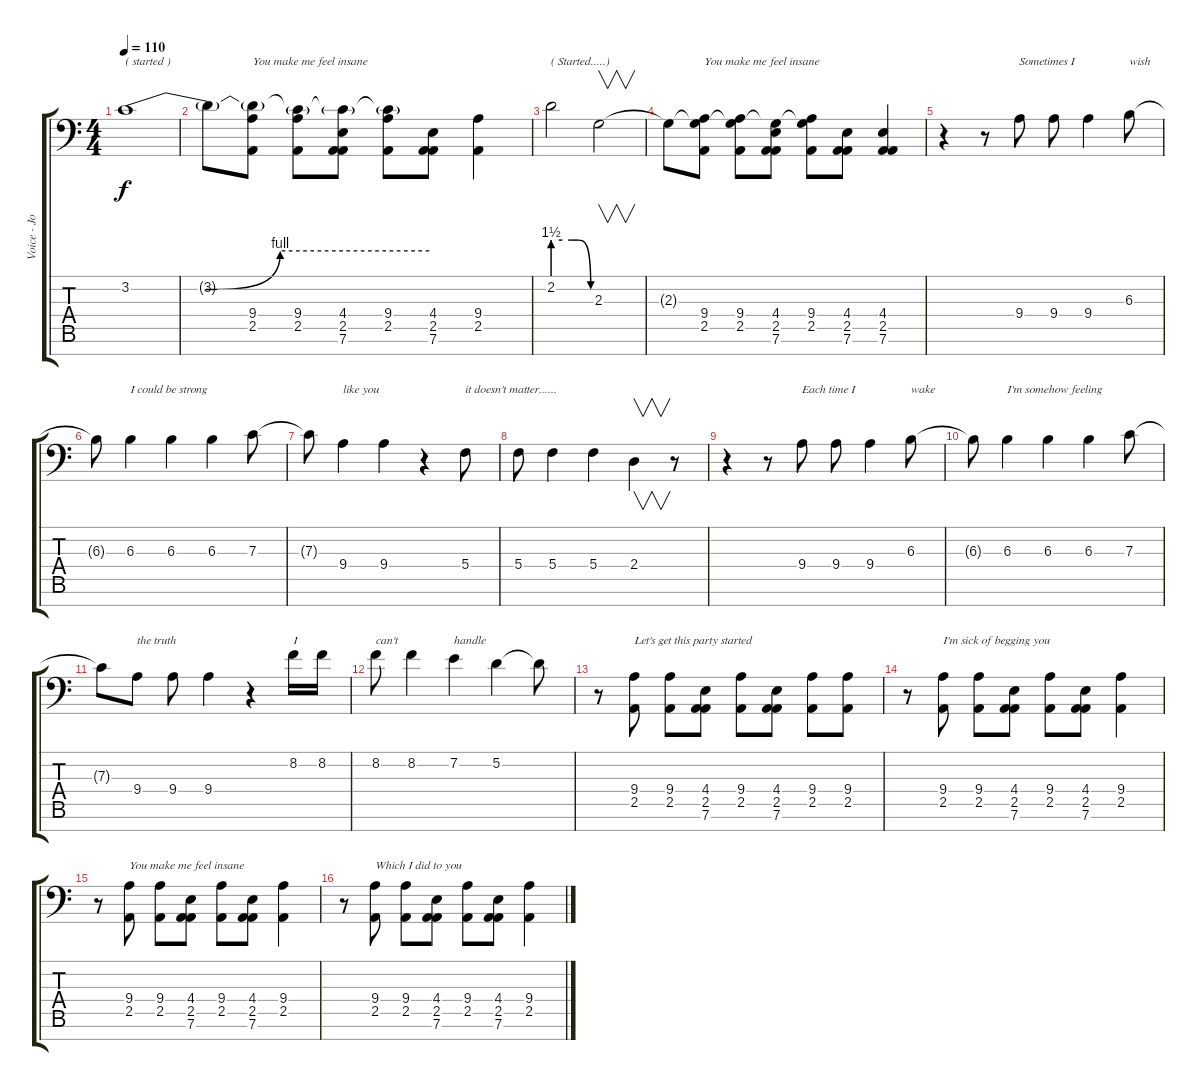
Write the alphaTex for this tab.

\track ("Voice - Jonathan Davis" "Voice - Jo") {instrument bagpipe}
\staff {score tabs}
\tuning (D4 A3 F3 C3 G2 D2 A1) {hide}
\ts (4 4)
\tempo 110
\clef f4
\ks c
3.2{be (custom 0 0 15 0 30 4 60 4)}.1{txt "( started )" dy f} |
3.2{t}.8 (3.2{t} 9.4 2.5).8{txt "You make me feel insane"} (3.2{t} 9.4 2.5).8 (3.2{t} 4.4 2.5 7.6).8 (3.2{t} 9.4 2.5).8 (4.4 2.5 7.6).8 (9.4 2.5).4 |
2.2{be (custom 0 6 15 6 30 6 40 6 60 0)}.2{txt "( Started.....)"} 2.3.2{v} |
2.3{t}.8 (2.3{t} 9.4 2.5).8{txt "You make me feel insane"} (2.3{t} 9.4 2.5).8 (2.3{t} 4.4 2.5 7.6).8 (2.3{t} 9.4 2.5).8 (4.4 2.5 7.6).8 (4.4 2.5 7.6).4 |
r.4 r.8 9.4.8{txt "Sometimes I"} 9.4.8 9.4.4 6.3.8{txt "wish"} |
6.3{t}.8 6.3.4{txt "I could be strong"} 6.3.4 6.3.4 7.3.8 |
7.3{t}.8 9.4.4{txt "like you"} 9.4.4 r.4 5.4.8{txt "it doesn't matter......"} |
5.4.8 5.4.4 5.4.4 2.4.4{v} r.8 |
r.4 r.8 9.4.8{txt "Each time I"} 9.4.8 9.4.4 6.3.8{txt "wake"} |
6.3{t}.8 6.3.4{txt "I'm somehow feeling"} 6.3.4 6.3.4 7.3.8 |
7.3{t}.8 9.4.8{txt "the truth"} 9.4.8 9.4.4 r.4 8.2.16{txt "I"} 8.2.16 |
8.2.8{txt "can't"} 8.2.4 7.2.4{txt "handle"} 5.2.4 5.2{t}.8 |
r.8 (9.4 2.5).8{txt "Let's get this party started"} (9.4 2.5).8 (4.4 2.5 7.6).8 (9.4 2.5).8 (4.4 2.5 7.6).8 (9.4 2.5).8 (9.4 2.5).8 |
r.8 (9.4 2.5).8{txt "I'm sick of begging you"} (9.4 2.5).8 (4.4 2.5 7.6).8 (9.4 2.5).8 (4.4 2.5 7.6).8 (9.4 2.5).4 |
r.8 (9.4 2.5).8{txt "You make me feel insane"} (9.4 2.5).8 (4.4 2.5 7.6).8 (9.4 2.5).8 (4.4 2.5 7.6).8 (9.4 2.5).4 |
r.8 (9.4 2.5).8{txt "Which I did to you"} (9.4 2.5).8 (4.4 2.5 7.6).8 (9.4 2.5).8 (4.4 2.5 7.6).8 (9.4 2.5).4
